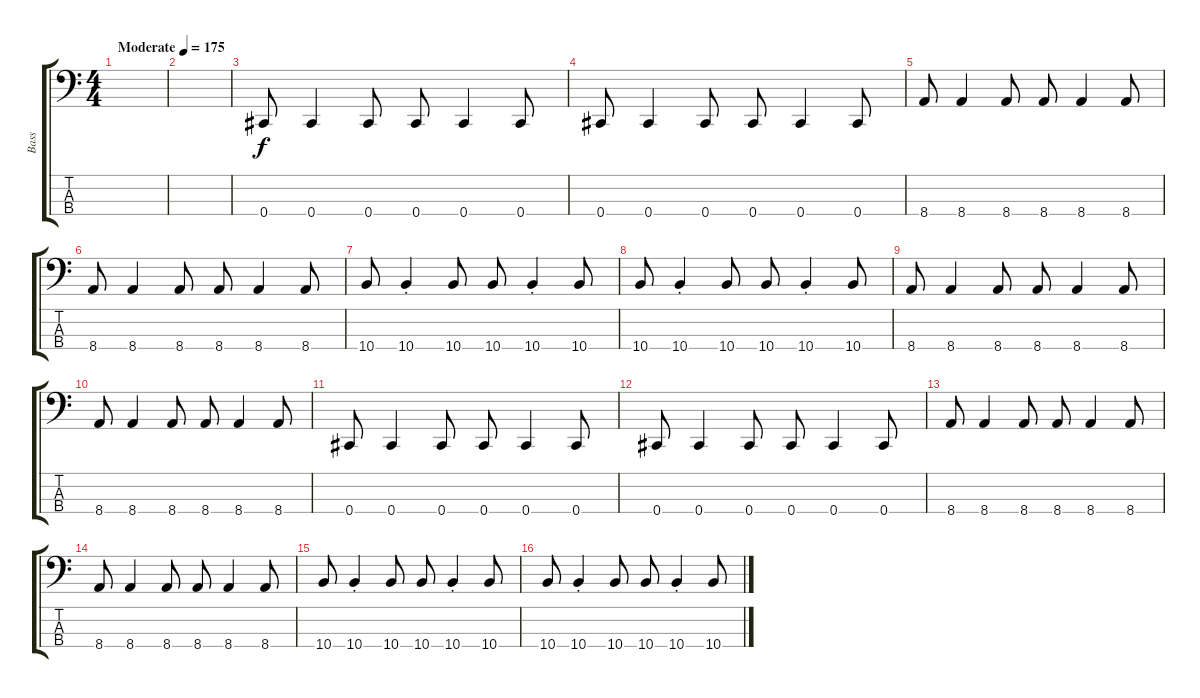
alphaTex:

\track ("Bass" "Bass") {instrument electricbasspick}
\staff {score tabs}
\tuning (Gb2 Db2 Ab1 Db1) {hide}
\ts (4 4)
\tempo (175 "Moderate")
\clef f4
\ks c
|
|
0.4.8 0.4.4 0.4.8 0.4.8 0.4.4 0.4.8 |
0.4.8 0.4.4 0.4.8 0.4.8 0.4.4 0.4.8 |
8.4.8 8.4.4 8.4.8 8.4.8 8.4.4 8.4.8 |
8.4.8 8.4.4 8.4.8 8.4.8 8.4.4 8.4.8 |
10.4.8 10.4{st}.4 10.4.8 10.4.8 10.4{st}.4 10.4.8 |
10.4.8 10.4{st}.4 10.4.8 10.4.8 10.4{st}.4 10.4.8 |
8.4.8 8.4.4 8.4.8 8.4.8 8.4.4 8.4.8 |
8.4.8 8.4.4 8.4.8 8.4.8 8.4.4 8.4.8 |
0.4.8 0.4.4 0.4.8 0.4.8 0.4.4 0.4.8 |
0.4.8 0.4.4 0.4.8 0.4.8 0.4.4 0.4.8 |
8.4.8 8.4.4 8.4.8 8.4.8 8.4.4 8.4.8 |
8.4.8 8.4.4 8.4.8 8.4.8 8.4.4 8.4.8 |
10.4.8 10.4{st}.4 10.4.8 10.4.8 10.4{st}.4 10.4.8 |
10.4.8 10.4{st}.4 10.4.8 10.4.8 10.4{st}.4 10.4.8
